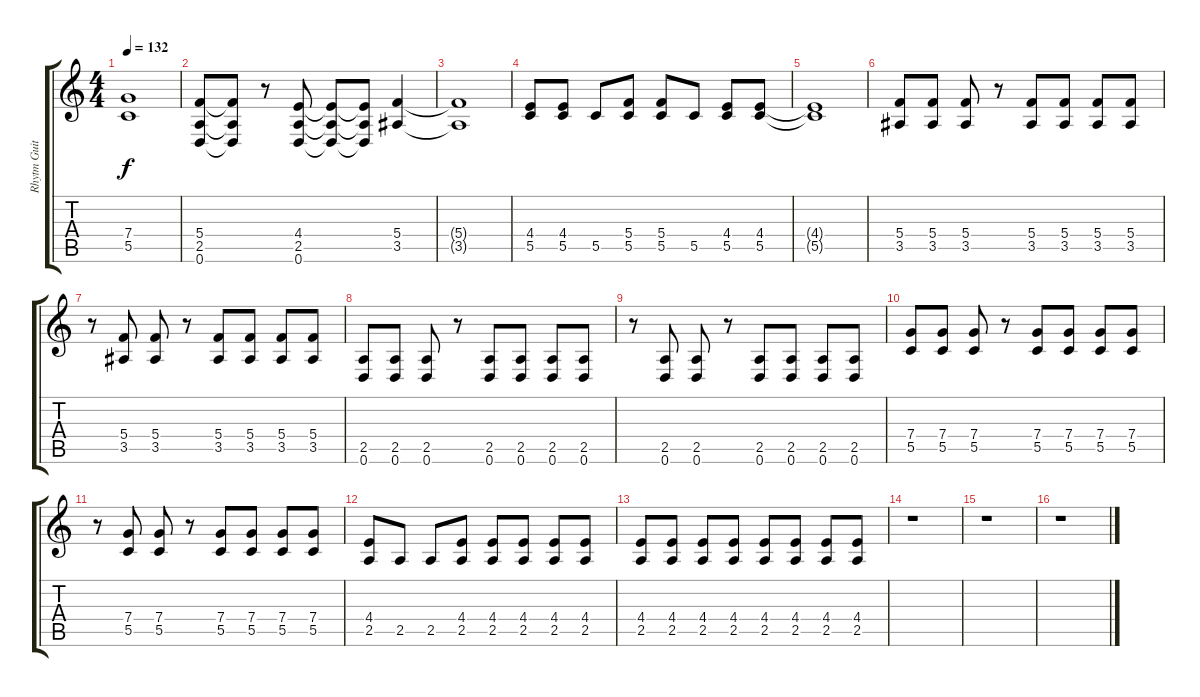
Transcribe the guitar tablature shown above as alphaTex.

\track ("Rhytm Guitar" "Rhytm Guit") {instrument distortionguitar}
\staff {score tabs}
\tuning (D4 A3 F3 C3 G2 D2) {hide}
\ts (4 4)
\tempo 132
\clef g2
\ks c
(7.4{t} 5.5{t}).1{dy f} |
(5.4 2.5 0.6).8 (5.4{t} 2.5{t} 0.6{t}).8 r.8 (4.4 2.5 0.6).8 (4.4{t} 2.5{t} 0.6{t}).8 (4.4{t} 2.5{t} 0.6{t}).8 (5.4 3.5).4 |
(5.4{t} 3.5{t}).1 |
(4.4 5.5).8 (4.4 5.5).8 5.5.8 (5.4 5.5).8 (5.4 5.5).8 5.5.8 (4.4 5.5).8 (4.4 5.5).8 |
(4.4{t} 5.5{t}).1 |
(5.4 3.5).8 (5.4 3.5).8 (5.4 3.5).8 r.8 (5.4 3.5).8 (5.4 3.5).8 (5.4 3.5).8 (5.4 3.5).8 |
r.8 (5.4 3.5).8 (5.4 3.5).8 r.8 (5.4 3.5).8 (5.4 3.5).8 (5.4 3.5).8 (5.4 3.5).8 |
(2.5 0.6).8 (2.5 0.6).8 (2.5 0.6).8 r.8 (2.5 0.6).8 (2.5 0.6).8 (2.5 0.6).8 (2.5 0.6).8 |
r.8 (2.5 0.6).8 (2.5 0.6).8 r.8 (2.5 0.6).8 (2.5 0.6).8 (2.5 0.6).8 (2.5 0.6).8 |
(7.4 5.5).8 (7.4 5.5).8 (7.4 5.5).8 r.8 (7.4 5.5).8 (7.4 5.5).8 (7.4 5.5).8 (7.4 5.5).8 |
r.8 (7.4 5.5).8 (7.4 5.5).8 r.8 (7.4 5.5).8 (7.4 5.5).8 (7.4 5.5).8 (7.4 5.5).8 |
(4.4 2.5).8 2.5.8 2.5.8 (4.4 2.5).8 (4.4 2.5).8 (4.4 2.5).8 (4.4 2.5).8 (4.4 2.5).8 |
(4.4 2.5).8 (4.4 2.5).8 (4.4 2.5).8 (4.4 2.5).8 (4.4 2.5).8 (4.4 2.5).8 (4.4 2.5).8 (4.4 2.5).8 |
r.1 |
r.1 |
r.1
